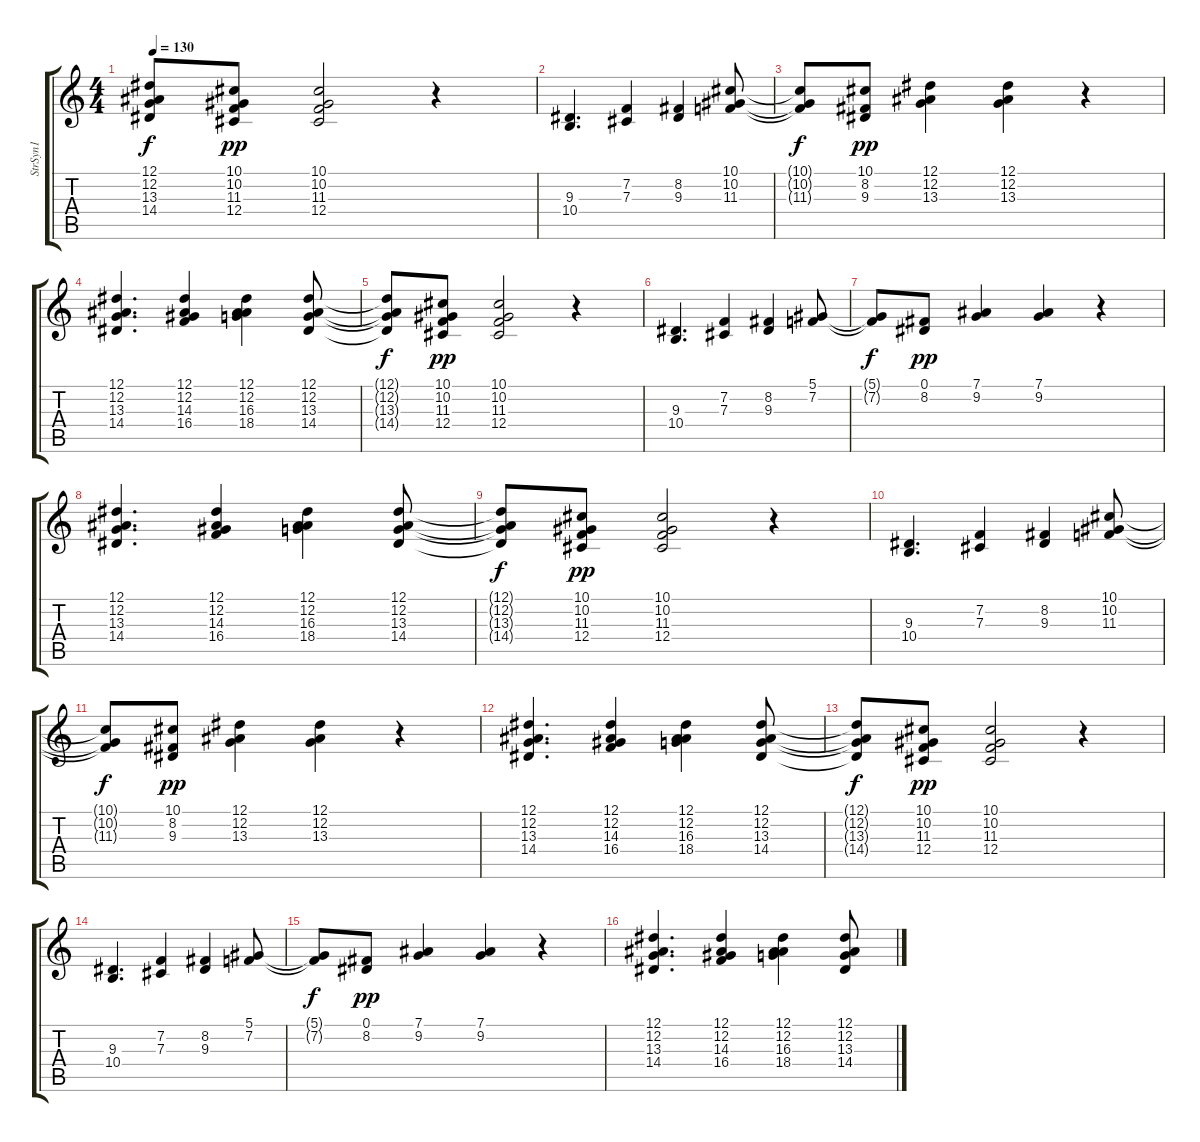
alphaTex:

\track ("StrSyn1" "StrSyn1") {instrument synthstrings1}
\staff {score tabs}
\tuning (Eb4 Bb3 Gb3 Db3 Ab2 Eb2) {hide}
\ts (4 4)
\tempo 130
\clef g2
\ks c
(12.1{t} 12.2{t} 13.3{t} 14.4{t}).8{dy f} (10.1 10.2 11.3 12.4).8{dy pp} (10.1 10.2 11.3 12.4).2 r.4 |
(9.3 10.4).4{d} (7.2 7.3).4 (8.2 9.3).4 (10.1 10.2 11.3).8 |
(10.1{t} 10.2{t} 11.3{t}).8{dy f} (10.1 8.2 9.3).8{dy pp} (12.1 12.2 13.3).4 (12.1 12.2 13.3).4 r.4 |
(12.1 12.2 13.3 14.4).4{d} (12.1 12.2 14.3 16.4).4 (12.1 12.2 16.3 18.4).4 (12.1 12.2 13.3 14.4).8 |
(12.1{t} 12.2{t} 13.3{t} 14.4{t}).8{dy f} (10.1 10.2 11.3 12.4).8{dy pp} (10.1 10.2 11.3 12.4).2 r.4 |
(9.3 10.4).4{d} (7.2 7.3).4 (8.2 9.3).4 (5.1 7.2).8 |
(5.1{t} 7.2{t}).8{dy f} (0.1 8.2).8{dy pp} (7.1 9.2).4 (7.1 9.2).4 r.4 |
(12.1 12.2 13.3 14.4).4{d} (12.1 12.2 14.3 16.4).4 (12.1 12.2 16.3 18.4).4 (12.1 12.2 13.3 14.4).8 |
(12.1{t} 12.2{t} 13.3{t} 14.4{t}).8{dy f} (10.1 10.2 11.3 12.4).8{dy pp} (10.1 10.2 11.3 12.4).2 r.4 |
(9.3 10.4).4{d} (7.2 7.3).4 (8.2 9.3).4 (10.1 10.2 11.3).8 |
(10.1{t} 10.2{t} 11.3{t}).8{dy f} (10.1 8.2 9.3).8{dy pp} (12.1 12.2 13.3).4 (12.1 12.2 13.3).4 r.4 |
(12.1 12.2 13.3 14.4).4{d} (12.1 12.2 14.3 16.4).4 (12.1 12.2 16.3 18.4).4 (12.1 12.2 13.3 14.4).8 |
(12.1{t} 12.2{t} 13.3{t} 14.4{t}).8{dy f} (10.1 10.2 11.3 12.4).8{dy pp} (10.1 10.2 11.3 12.4).2 r.4 |
(9.3 10.4).4{d} (7.2 7.3).4 (8.2 9.3).4 (5.1 7.2).8{volume 0} |
(5.1{t} 7.2{t}).8{dy f} (0.1 8.2).8{dy pp} (7.1 9.2).4 (7.1 9.2).4 r.4 |
(12.1 12.2 13.3 14.4).4{d} (12.1 12.2 14.3 16.4).4 (12.1 12.2 16.3 18.4).4 (12.1 12.2 13.3 14.4).8
